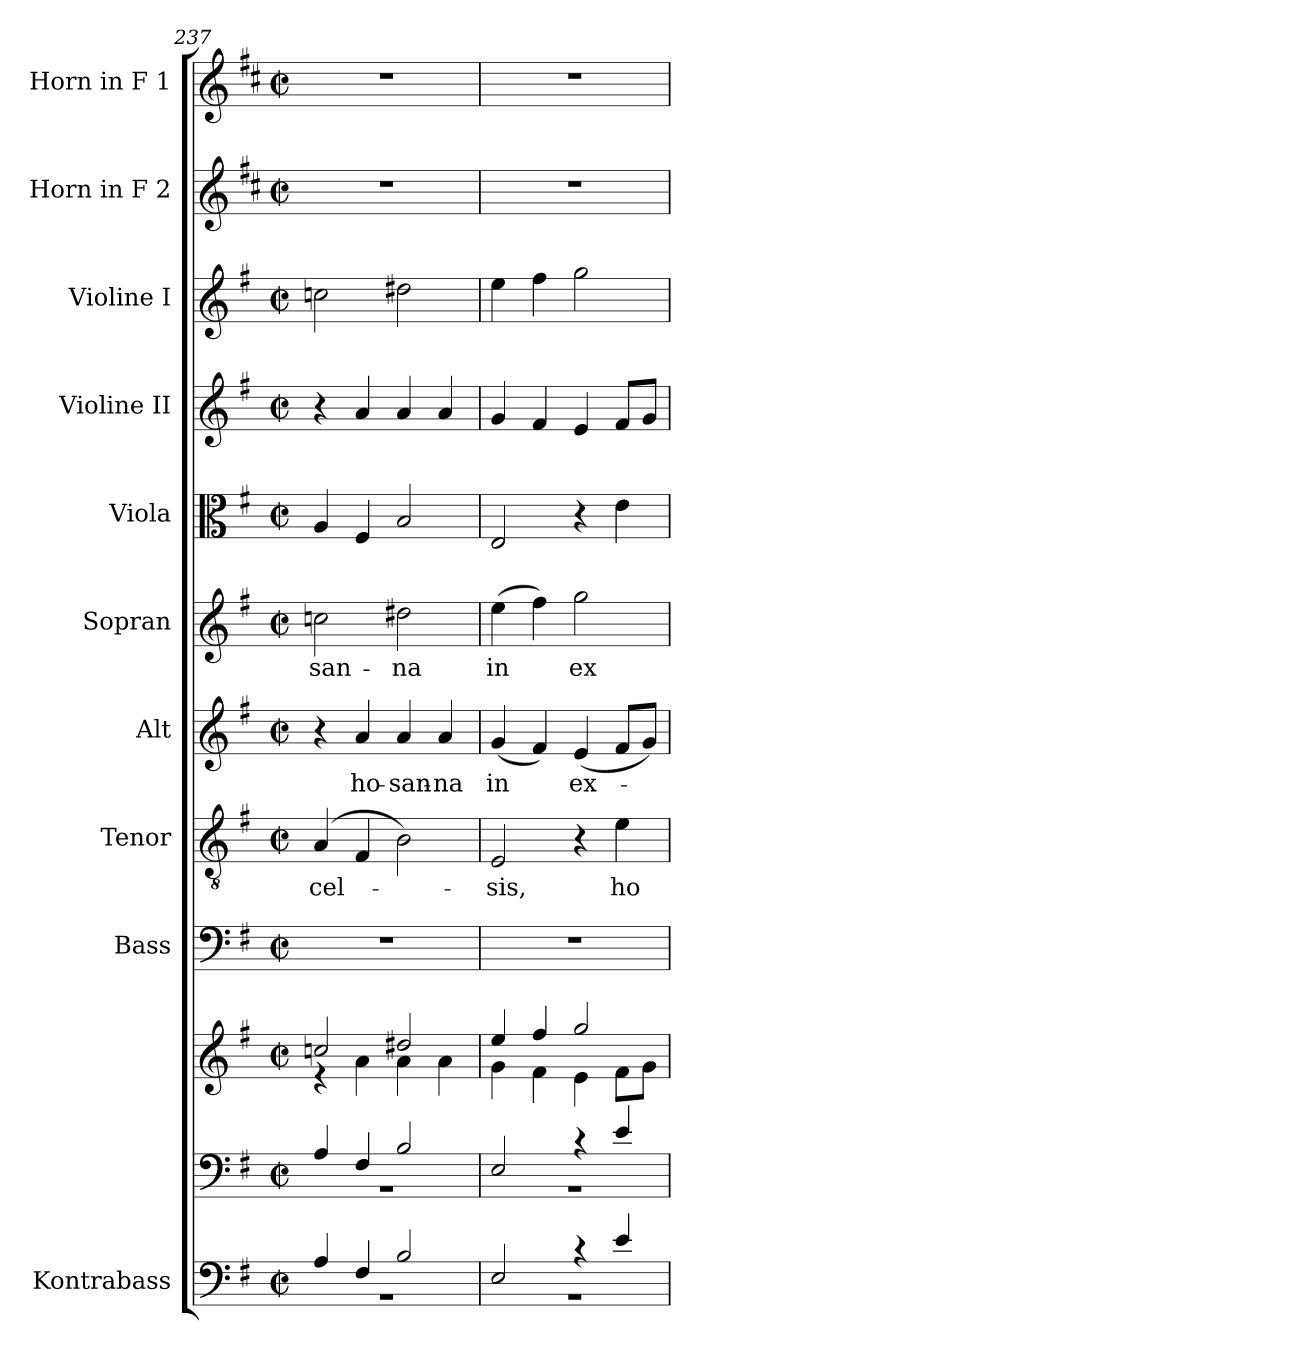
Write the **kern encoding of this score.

**kern	**kern	**kern	**kern	**kern	**text	**kern	**text	**kern	**text	**kern	**kern	**kern	**kern	**kern
*part11	*part10	*part10	*part9	*part8	*part8	*part7	*part7	*part6	*part6	*part5	*part4	*part3	*part2	*part1
*staff12	*staff11	*staff10	*staff9	*staff8	*staff8	*staff7	*staff7	*staff6	*staff6	*staff5	*staff4	*staff3	*staff2	*staff1
*I"Kontrabass	*	*	*I"Bass	*I"Tenor	*	*I"Alt	*	*I"Sopran	*	*I"Viola	*I"Violine II	*I"Violine I	*I"Horn in F 2	*I"Horn in F 1
*I'Kb.	*	*	*I'B.	*I'T.	*	*I'A.	*	*I'S.	*	*I'Vla.	*I'Vl. II	*I'Vl. I	*	*
*clefF4	*clefF4	*clefG2	*clefF4	*clefGv2	*	*clefG2	*	*clefG2	*	*clefC3	*clefG2	*clefG2	*clefG2	*clefG2
*ITrd7c12	*	*	*	*	*	*	*	*	*	*	*	*	*ITrd4c7	*ITrd4c7
*k[f#]	*k[f#]	*k[f#]	*k[f#]	*k[f#]	*	*k[f#]	*	*k[f#]	*	*k[f#]	*k[f#]	*k[f#]	*k[f#]	*k[f#]
*G:	*G:	*G:	*G:	*G:	*	*G:	*	*G:	*	*G:	*G:	*G:	*G:	*G:
*M2/2	*M2/2	*M2/2	*M2/2	*M2/2	*	*M2/2	*	*M2/2	*	*M2/2	*M2/2	*M2/2	*M2/2	*M2/2
*met(c|)	*met(c|)	*met(c|)	*met(c|)	*met(c|)	*	*met(c|)	*	*met(c|)	*	*met(c|)	*met(c|)	*met(c|)	*met(c|)	*met(c|)
=237	=237	=237	=237	=237	=237	=237	=237	=237	=237	=237	=237	=237	=237	=237
*^	*^	*^	*	*	*	*	*	*	*	*	*	*	*	*
!	!	!	!	!	!	!	!	!LO:LY:b	!	!	!	!LO:LY:b	!	!	!	!	!
4AA/	1rBB	4A/	1rBB	2ccn/	4re	1r	(4A/	-cel-	4r	.	2ccn\	-san-	4A/	4r	2ccn\	1r	1r
!	!	!	!	!	!	!	!	!	!	!LO:LY:b	!	!	!	!	!	!	!
4FF#/	.	4F#/	.	.	4a\	.	4F#/	.	4a/	ho-	.	.	4F#/	4a/	.	.	.
!	!	!	!	!	!	!	!	!	!	!LO:LY:b	!	!LO:LY:b	!	!	!	!	!
2BB/	.	2B/	.	2dd#X/	4a\	.	2B\)	.	4a/	-san-	2dd#X\	-na	2B/	4a/	2dd#X\	.	.
!	!	!	!	!	!	!	!	!	!	!LO:LY:b	!	!	!	!	!	!	!
.	.	.	.	.	4a\	.	.	.	4a/	-na	.	.	.	4a/	.	.	.
=238	=238	=238	=238	=238	=238	=238	=238	=238	=238	=238	=238	=238	=238	=238	=238	=238	=238
!	!	!	!	!	!	!	!	!LO:LY:b	!	!LO:LY:b	!	!LO:LY:b	!	!	!	!	!
2EE/	1rBB	2E/	1rBB	4ee/	4g\	1r	2E/	-sis,	(<4g/	in	(>4ee\	in	2E/	4g/	4ee\	1r	1r
.	.	.	.	4ff#/	4f#\	.	.	.	4f#/)	.	4ff#\)	.	.	4f#/	4ff#\	.	.
!	!	!	!	!	!	!	!	!	!	!LO:LY:b	!	!LO:LY:b	!	!	!	!	!
4rc	.	4rc	.	2gg/	4e\	.	4r	.	(<4e/	ex-	2gg\	ex-	4r	4e/	2gg\	.	.
!	!	!	!	!	!	!	!	!LO:LY:b	!	!	!	!	!	!	!	!	!
4E/	.	4e/	.	.	8f#\L	.	4e\	ho-	8f#/L	.	.	.	4e\	8f#/L	.	.	.
.	.	.	.	.	8g\J	.	.	.	8g/J)	.	.	.	.	8g/J	.	.	.
*v	*v	*	*	*	*	*	*	*	*	*	*	*	*	*	*	*	*
*	*v	*v	*	*	*	*	*	*	*	*	*	*	*	*	*	*
*	*	*v	*v	*	*	*	*	*	*	*	*	*	*	*	*
=	=	=	=	=	=	=	=	=	=	=	=	=	=	=
*-	*-	*-	*-	*-	*-	*-	*-	*-	*-	*-	*-	*-	*-	*-
